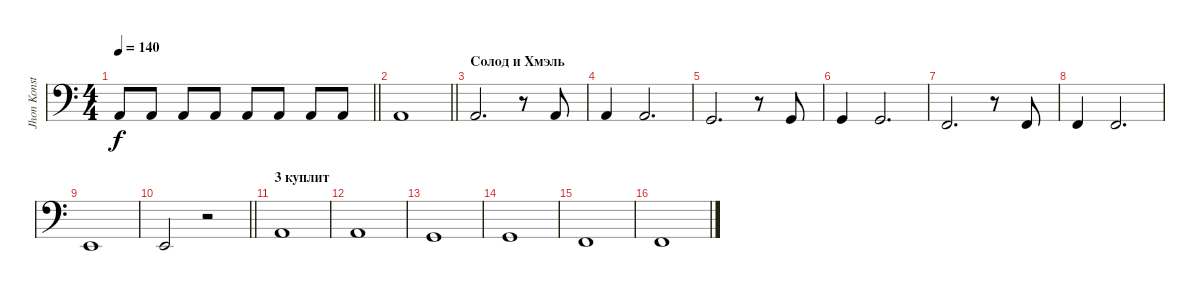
\track ("Jhon Konstantine" "Jhon Konst") {instrument electricbasspick}
\staff {score}
\tuning (G2 D2 A1 E1) {hide}
\ts (4 4)
\tempo 140
\clef f4
\barLineRight lightlight
\ks c
5.4.8{dy f} 5.4.8 5.4.8 5.4.8 5.4.8 5.4.8 5.4.8 5.4.8 |
\barLineRight lightlight
5.4.1 |
\section ("" "Солод и Хмэль")
5.4.2{d} r.8 5.4.8 |
5.4.4 5.4.2{d} |
3.4.2{d} r.8 3.4.8 |
3.4.4 3.4.2{d} |
1.4.2{d} r.8 1.4.8 |
1.4.4 1.4.2{d} |
0.4.1 |
\barLineRight lightlight
0.4.2 r.2 |
\section ("" "3 куплит")
5.4.1 |
5.4.1 |
3.4.1 |
3.4.1 |
1.4.1 |
1.4.1
